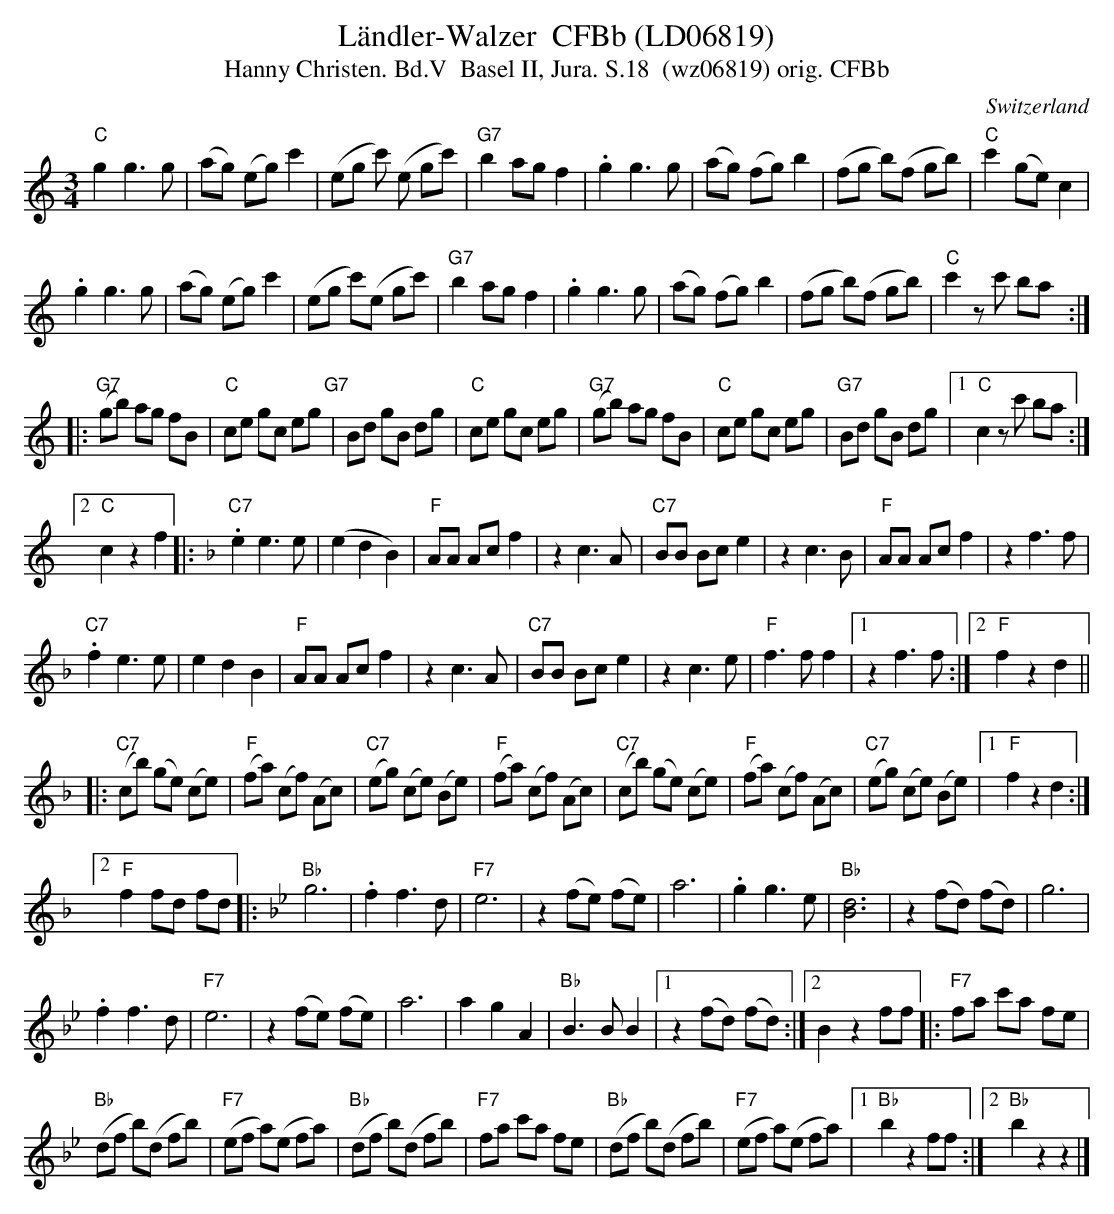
X:1
T:Ländler-Walzer  CFBb (LD06819)
T:Hanny Christen. Bd.V  Basel II, Jura. S.18  (wz06819) orig. CFBb
M:3/4
L:1/8
O:Switzerland
K:C major
"C"g2g2>g2 | (ag) (eg)c'2 | (eg c') (e gc') | "G7"b2agf2 | .g2g3g | (ag) (fg) b2 | (fg b)(f gb) | "C"c'2 (ge)c2 |
.g2g3g | (ag) (eg)c'2 | (eg c')(e gc') | "G7"b2agf2 | .g2g3g | (ag) (fg) b2 | (fg b)(f gb) | "C"c'2zc' ba :|
|: ("G7"gb) ag fB | "C"ce gc eg"G7" | Bd gB dg | "C"ce gc eg | ("G7"gb) ag fB | "C"ce gc eg | "G7"Bd gB dg |1 "C"c2zc' ba :|2
"C"c2z2f2 |: [K:F] "C7".e2e3e | (e2d2B2) | "F"AA Ac f2 | z2c3A | "C7"BB Bce2 | z2c3B | "F"AA Acf2 | z2f3f |
"C7".f2e3e | e2d2B2 | "F"AA Acf2 | z2c3A | "C7"BB Bce2 | z2c3e | "F"f3ff2 |1 z2f3f :|2 "F"f2z2d2 ||
|: ("C7"cb) (ge) (ce) | ("F"fa) (cf) (Ac) | ("C7"eg) (ce) (Be) | ("F"fa) (cf) (Ac) | ("C7"cb) (ge) (ce) | ("F"fa) (cf) (Ac) | ("C7"eg) (ce) (Be) |1 "F"f2z2d2 :|2
"F"f2 fd fd |: [K:Bb] "Bb"g6 |  .f2f3d | "F7"e6 | z2(fe) (fe) | a6 | .g2g3e | "Bb"[B6d6] | z2 (fd) (fd) | g6 |
.f2f3d  | "F7"e6 | z2(fe) (fe) | a6 | a2g2A2 | "Bb"B3BB2 |1 z2(fd) (fd) :|2 B2z2ff |: "F7"fa c'a fe |
("Bb"df b)(d fb) | ("F7"ef a)(e fa) | ("Bb"df b)(d fb) | "F7"fa c'a fe | ("Bb"df b)(d fb) | ("F7"ef a)(e fa) |1 "Bb"b2z2ff :|2 "Bb"b2z2z2 |]
